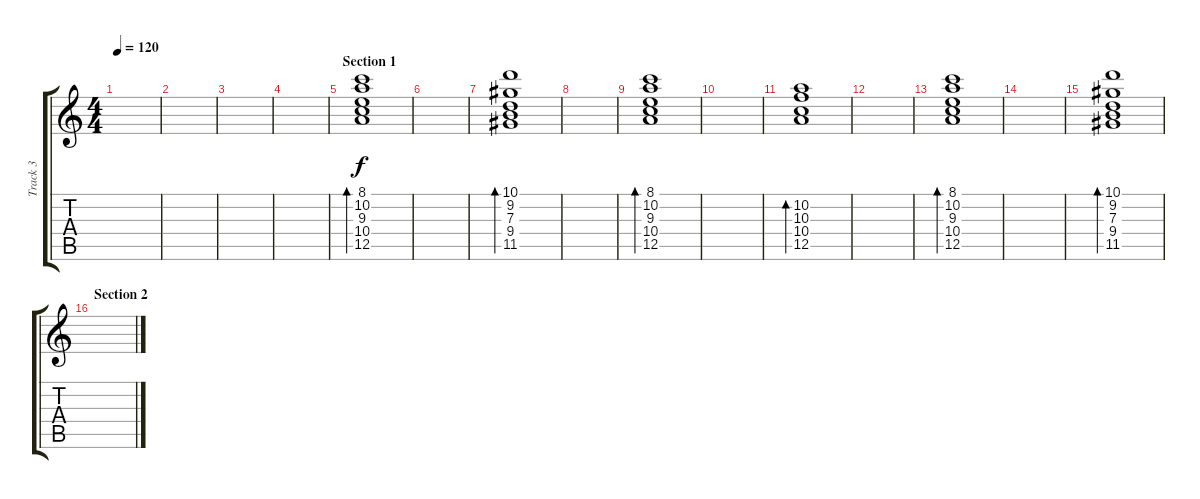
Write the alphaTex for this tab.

\track ("Track 3" "Track 3") {instrument acousticguitarnylon}
\staff {score tabs}
\tuning (E4 B3 G3 D3 A2 E2) {hide}
\ts (4 4)
\tempo 120
\clef g2
\ks c
|
|
|
|
\section ("" "Section 1")
(8.1 10.2 9.3 10.4 12.5).1{bd 240} |
|
(10.1 9.2 7.3 9.4 11.5).1{bd 240} |
|
(8.1 10.2 9.3 10.4 12.5).1{bd 240} |
|
(10.2 10.3 10.4 12.5).1{bd 240} |
|
(8.1 10.2 9.3 10.4 12.5).1{bd 240} |
|
(10.1 9.2 7.3 9.4 11.5).1{bd 240} |
\section ("" "Section 2")
